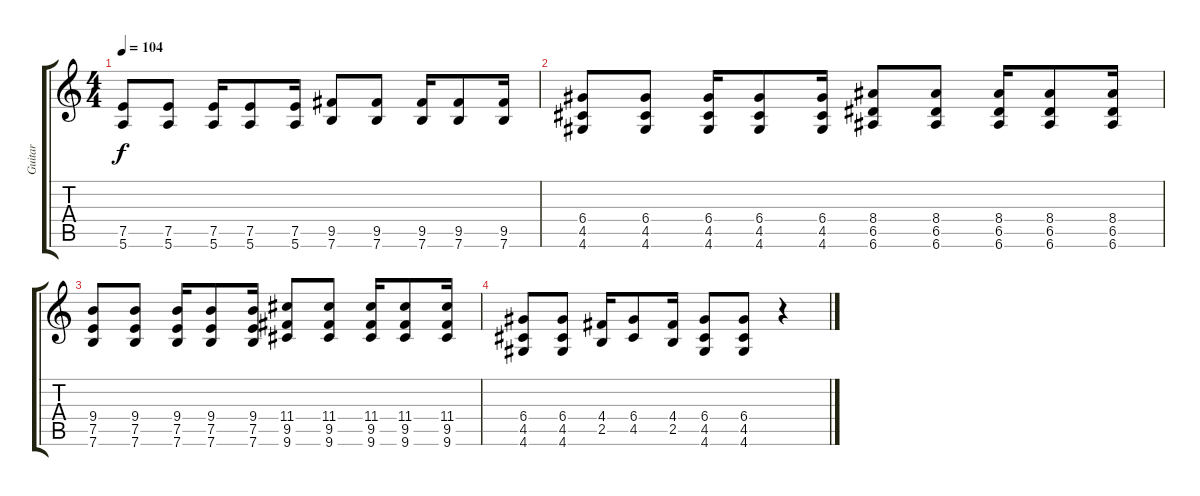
\track ("Guitar" "Guitar") {instrument distortionguitar}
\staff {score tabs}
\tuning (E4 B3 G3 D3 A2 E2) {hide}
\ts (4 4)
\tempo 104
\clef g2
\ks c
(7.5 5.6).8{dy f} (7.5 5.6).8 (7.5 5.6).16 (7.5 5.6).8 (7.5 5.6).16 (9.5 7.6).8 (9.5 7.6).8 (9.5 7.6).16 (9.5 7.6).8 (9.5 7.6).16 |
(6.4 4.5 4.6).8 (6.4 4.5 4.6).8 (6.4 4.5 4.6).16 (6.4 4.5 4.6).8 (6.4 4.5 4.6).16 (8.4 6.5 6.6).8 (8.4 6.5 6.6).8 (8.4 6.5 6.6).16 (8.4 6.5 6.6).8 (8.4 6.5 6.6).16 |
(9.4 7.5 7.6).8 (9.4 7.5 7.6).8 (9.4 7.5 7.6).16 (9.4 7.5 7.6).8 (9.4 7.5 7.6).16 (11.4 9.5 9.6).8 (11.4 9.5 9.6).8 (11.4 9.5 9.6).16 (11.4 9.5 9.6).8 (11.4 9.5 9.6).16 |
(6.4 4.5 4.6).8 (6.4 4.5 4.6).8 (4.4 2.5).16 (6.4 4.5).8 (4.4 2.5).16 (6.4 4.5 4.6).8 (6.4 4.5 4.6).8 r.4
